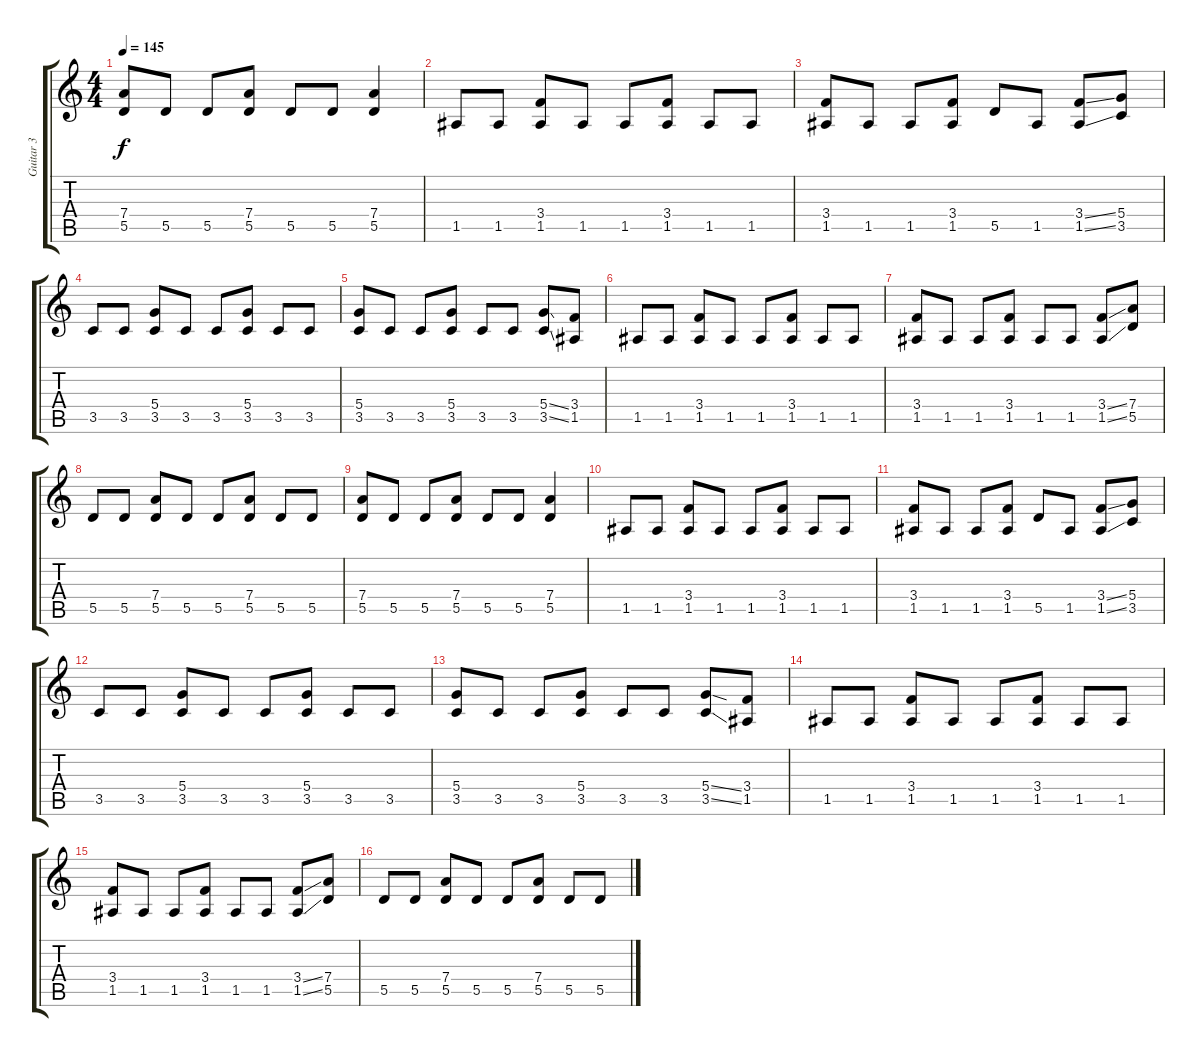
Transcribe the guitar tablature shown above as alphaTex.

\track ("Guitar 3" "Guitar 3") {instrument distortionguitar}
\staff {score tabs}
\tuning (E4 B3 G3 D3 A2 E2) {hide}
\ts (4 4)
\tempo 145
\clef g2
\ks c
(7.4 5.5).8{dy f} 5.5.8 5.5.8 (7.4 5.5).8 5.5.8 5.5.8 (7.4 5.5).4 |
1.5.8 1.5.8 (3.4 1.5).8 1.5.8 1.5.8 (3.4 1.5).8 1.5.8 1.5.8 |
(3.4 1.5).8 1.5.8 1.5.8 (3.4 1.5).8 5.5.8 1.5.8 (3.4{ss} 1.5{ss}).8 (5.4 3.5).8 |
3.5.8 3.5.8 (5.4 3.5).8 3.5.8 3.5.8 (5.4 3.5).8 3.5.8 3.5.8 |
(5.4 3.5).8 3.5.8 3.5.8 (5.4 3.5).8 3.5.8 3.5.8 (5.4{ss} 3.5{ss}).8 (3.4 1.5).8 |
1.5.8 1.5.8 (3.4 1.5).8 1.5.8 1.5.8 (3.4 1.5).8 1.5.8 1.5.8 |
(3.4 1.5).8 1.5.8 1.5.8 (3.4 1.5).8 1.5.8 1.5.8 (3.4{ss} 1.5{ss}).8 (7.4 5.5).8 |
5.5.8 5.5.8 (7.4 5.5).8 5.5.8 5.5.8 (7.4 5.5).8 5.5.8 5.5.8 |
(7.4 5.5).8 5.5.8 5.5.8 (7.4 5.5).8 5.5.8 5.5.8 (7.4 5.5).4 |
1.5.8 1.5.8 (3.4 1.5).8 1.5.8 1.5.8 (3.4 1.5).8 1.5.8 1.5.8 |
(3.4 1.5).8 1.5.8 1.5.8 (3.4 1.5).8 5.5.8 1.5.8 (3.4{ss} 1.5{ss}).8 (5.4 3.5).8 |
3.5.8 3.5.8 (5.4 3.5).8 3.5.8 3.5.8 (5.4 3.5).8 3.5.8 3.5.8 |
(5.4 3.5).8 3.5.8 3.5.8 (5.4 3.5).8 3.5.8 3.5.8 (5.4{ss} 3.5{ss}).8 (3.4 1.5).8 |
1.5.8 1.5.8 (3.4 1.5).8 1.5.8 1.5.8 (3.4 1.5).8 1.5.8 1.5.8 |
(3.4 1.5).8 1.5.8 1.5.8 (3.4 1.5).8 1.5.8 1.5.8 (3.4{ss} 1.5{ss}).8 (7.4 5.5).8 |
5.5.8 5.5.8 (7.4 5.5).8 5.5.8 5.5.8 (7.4 5.5).8 5.5.8 5.5.8
